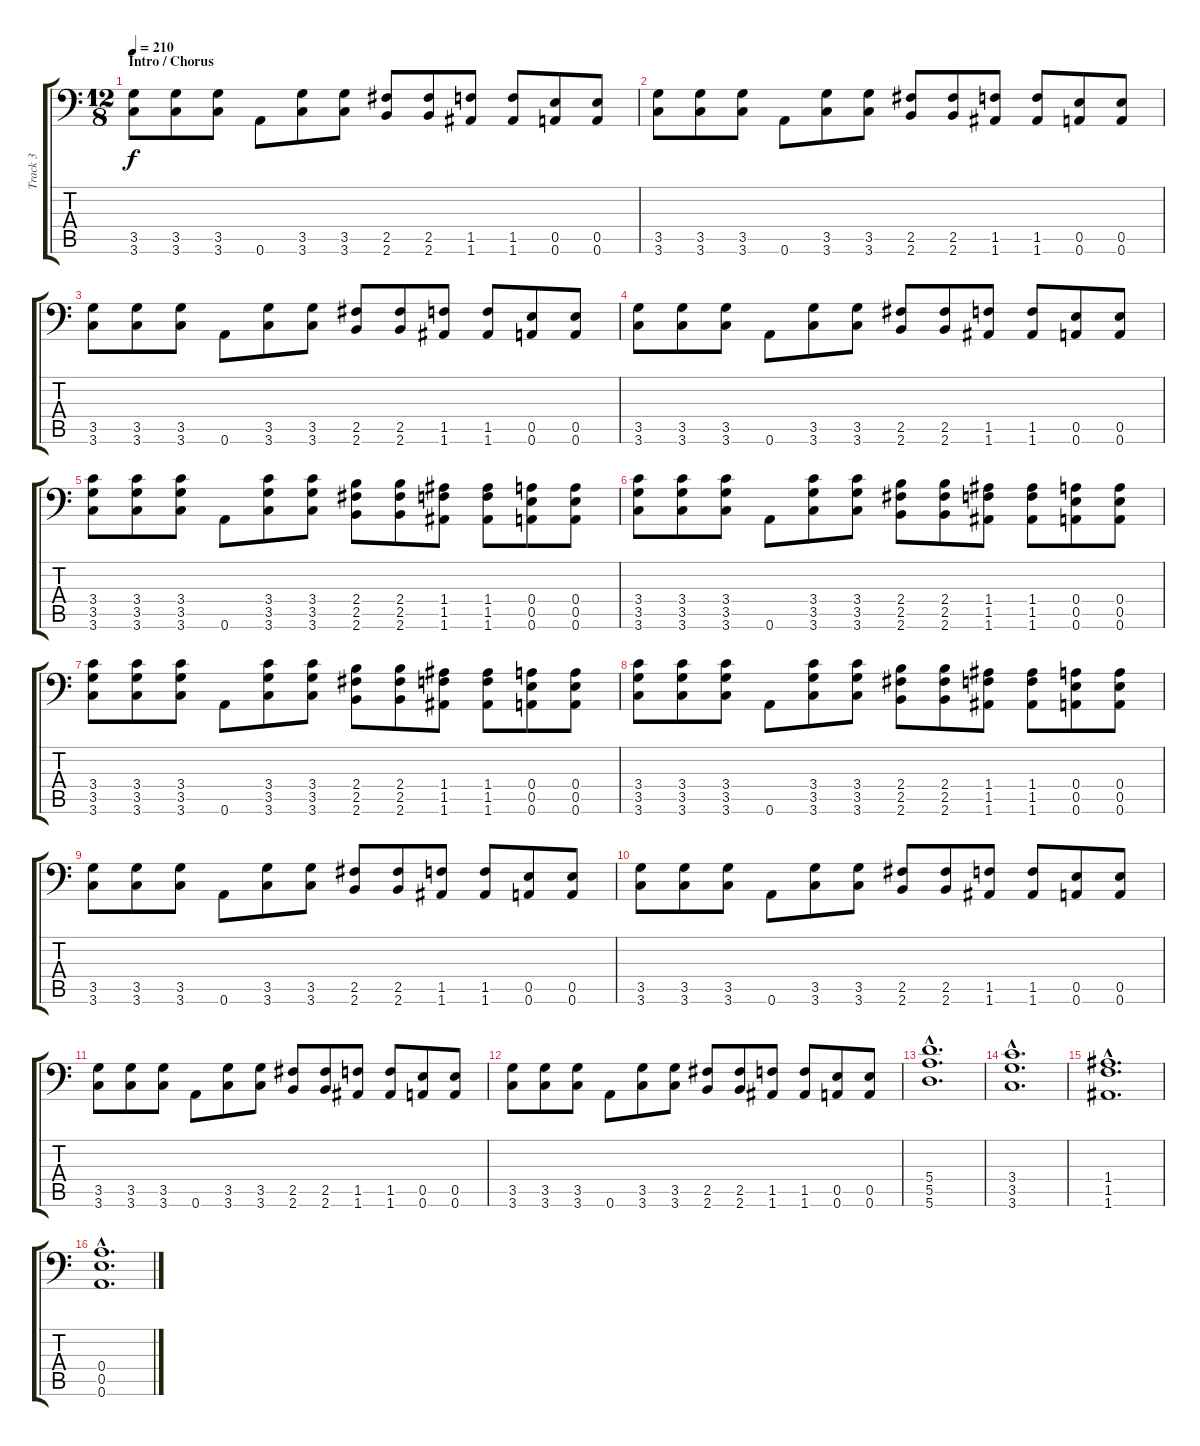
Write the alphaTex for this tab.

\track ("Track 3" "Track 3") {instrument overdrivenguitar}
\staff {score tabs}
\tuning (B3 Gb3 D3 A2 E2 A1) {hide}
\ts (12 8)
\section ("" "Intro / Chorus")
\tempo 210
\clef f4
\ks c
(3.5 3.6).8{dy f instrument overdrivenguitar} (3.5 3.6).8 (3.5 3.6).8 0.6.8 (3.5 3.6).8 (3.5 3.6).8 (2.5 2.6).8 (2.5 2.6).8 (1.5 1.6).8 (1.5 1.6).8 (0.5 0.6).8 (0.5 0.6).8 |
(3.5 3.6).8 (3.5 3.6).8 (3.5 3.6).8 0.6.8 (3.5 3.6).8 (3.5 3.6).8 (2.5 2.6).8 (2.5 2.6).8 (1.5 1.6).8 (1.5 1.6).8 (0.5 0.6).8 (0.5 0.6).8 |
(3.5 3.6).8 (3.5 3.6).8 (3.5 3.6).8 0.6.8 (3.5 3.6).8 (3.5 3.6).8 (2.5 2.6).8 (2.5 2.6).8 (1.5 1.6).8 (1.5 1.6).8 (0.5 0.6).8 (0.5 0.6).8 |
(3.5 3.6).8 (3.5 3.6).8 (3.5 3.6).8 0.6.8 (3.5 3.6).8 (3.5 3.6).8 (2.5 2.6).8 (2.5 2.6).8 (1.5 1.6).8 (1.5 1.6).8 (0.5 0.6).8 (0.5 0.6).8 |
(3.4 3.5 3.6).8 (3.4 3.5 3.6).8 (3.4 3.5 3.6).8 0.6.8 (3.4 3.5 3.6).8 (3.4 3.5 3.6).8 (2.4 2.5 2.6).8 (2.4 2.5 2.6).8 (1.4 1.5 1.6).8 (1.4 1.5 1.6).8 (0.4 0.5 0.6).8 (0.4 0.5 0.6).8 |
(3.4 3.5 3.6).8 (3.4 3.5 3.6).8 (3.4 3.5 3.6).8 0.6.8 (3.4 3.5 3.6).8 (3.4 3.5 3.6).8 (2.4 2.5 2.6).8 (2.4 2.5 2.6).8 (1.4 1.5 1.6).8 (1.4 1.5 1.6).8 (0.4 0.5 0.6).8 (0.4 0.5 0.6).8 |
(3.4 3.5 3.6).8 (3.4 3.5 3.6).8 (3.4 3.5 3.6).8 0.6.8 (3.4 3.5 3.6).8 (3.4 3.5 3.6).8 (2.4 2.5 2.6).8 (2.4 2.5 2.6).8 (1.4 1.5 1.6).8 (1.4 1.5 1.6).8 (0.4 0.5 0.6).8 (0.4 0.5 0.6).8 |
(3.4 3.5 3.6).8 (3.4 3.5 3.6).8 (3.4 3.5 3.6).8 0.6.8 (3.4 3.5 3.6).8 (3.4 3.5 3.6).8 (2.4 2.5 2.6).8 (2.4 2.5 2.6).8 (1.4 1.5 1.6).8 (1.4 1.5 1.6).8 (0.4 0.5 0.6).8 (0.4 0.5 0.6).8 |
(3.5 3.6).8 (3.5 3.6).8 (3.5 3.6).8 0.6.8 (3.5 3.6).8 (3.5 3.6).8 (2.5 2.6).8 (2.5 2.6).8 (1.5 1.6).8 (1.5 1.6).8 (0.5 0.6).8 (0.5 0.6).8 |
(3.5 3.6).8 (3.5 3.6).8 (3.5 3.6).8 0.6.8 (3.5 3.6).8 (3.5 3.6).8 (2.5 2.6).8 (2.5 2.6).8 (1.5 1.6).8 (1.5 1.6).8 (0.5 0.6).8 (0.5 0.6).8 |
(3.5 3.6).8 (3.5 3.6).8 (3.5 3.6).8 0.6.8 (3.5 3.6).8 (3.5 3.6).8 (2.5 2.6).8 (2.5 2.6).8 (1.5 1.6).8 (1.5 1.6).8 (0.5 0.6).8 (0.5 0.6).8 |
(3.5 3.6).8 (3.5 3.6).8 (3.5 3.6).8 0.6.8 (3.5 3.6).8 (3.5 3.6).8 (2.5 2.6).8 (2.5 2.6).8 (1.5 1.6).8 (1.5 1.6).8 (0.5 0.6).8 (0.5 0.6).8 |
(5.4{hac} 5.5{hac} 5.6{hac}).1{d} |
(3.4{hac} 3.5{hac} 3.6{hac}).1{d} |
(1.4{hac} 1.5{hac} 1.6{hac}).1{d} |
(0.4{hac} 0.5{hac} 0.6{hac}).1{d}
